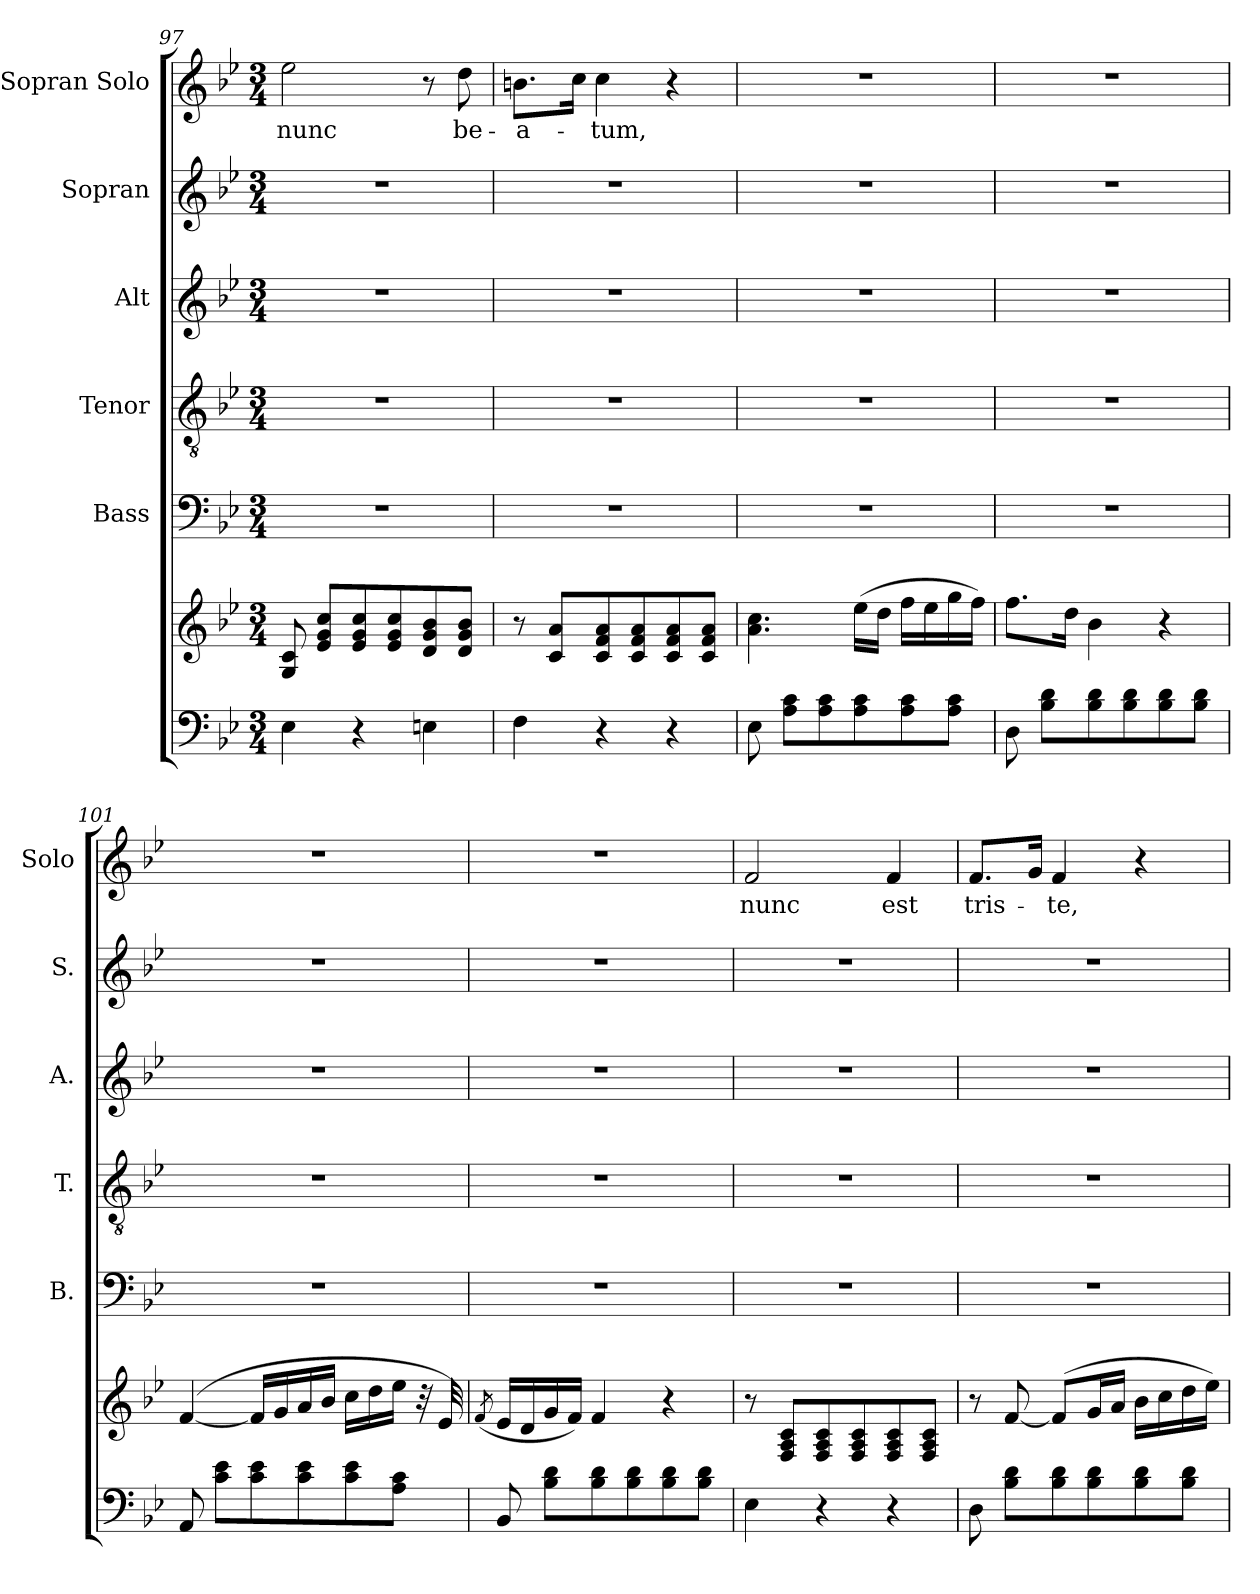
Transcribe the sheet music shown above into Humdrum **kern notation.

**kern	**kern	**kern	**kern	**kern	**kern	**kern	**text
*part6	*part6	*part5	*part4	*part3	*part2	*part1	*part1
*staff7	*staff6	*staff5	*staff4	*staff3	*staff2	*staff1	*staff1
*	*	*I"Bass	*I"Tenor	*I"Alt	*I"Sopran	*I"Sopran Solo	*
*	*	*I'B.	*I'T.	*I'A.	*I'S.	*I'Solo	*
*clefF4	*clefG2	*clefF4	*clefGv2	*clefG2	*clefG2	*clefG2	*
*k[b-e-]	*k[b-e-]	*k[b-e-]	*k[b-e-]	*k[b-e-]	*k[b-e-]	*k[b-e-]	*
*B-:	*B-:	*B-:	*B-:	*B-:	*B-:	*B-:	*
*M3/4	*M3/4	*M3/4	*M3/4	*M3/4	*M3/4	*M3/4	*
=97	=97	=97	=97	=97	=97	=97	=97
!	!	!	!	!	!	!	!LO:LY:b
4E-\	8G/ 8c/	2.r	2.r	2.r	2.r	2ee-\	nunc
.	8e-/ 8g/ 8cc/L	.	.	.	.	.	.
4r	8e-/ 8g/ 8cc/	.	.	.	.	.	.
.	8e-/ 8g/ 8cc/	.	.	.	.	.	.
4En\	8d/ 8g/ 8b-/	.	.	.	.	8r	.
!	!	!	!	!	!	!	!LO:LY:b
.	8d/ 8g/ 8b-/J	.	.	.	.	8dd\	be-
=98	=98	=98	=98	=98	=98	=98	=98
!	!	!	!	!	!	!	!LO:LY:b
4F\	8r	2.r	2.r	2.r	2.r	8.bn\L	-a-
.	8c/ 8a/L	.	.	.	.	.	.
.	.	.	.	.	.	16cc\Jk	.
!	!	!	!	!	!	!	!LO:LY:b
4r	8c/ 8f/ 8a/	.	.	.	.	4cc\	-tum,
.	8c/ 8f/ 8a/	.	.	.	.	.	.
4r	8c/ 8f/ 8a/	.	.	.	.	4r	.
.	8c/ 8f/ 8a/J	.	.	.	.	.	.
=99	=99	=99	=99	=99	=99	=99	=99
8E-\	4.a\ 4.cc\	2.r	2.r	2.r	2.r	2.r	.
8A\ 8c\L	.	.	.	.	.	.	.
8A\ 8c\	.	.	.	.	.	.	.
8A\ 8c\	(>16ee-\LL	.	.	.	.	.	.
.	16dd\JJ	.	.	.	.	.	.
8A\ 8c\	16ff\LL	.	.	.	.	.	.
.	16ee-\	.	.	.	.	.	.
8A\ 8c\J	16gg\	.	.	.	.	.	.
.	16ff\JJ)	.	.	.	.	.	.
=100	=100	=100	=100	=100	=100	=100	=100
8D\	8.ff\L	2.r	2.r	2.r	2.r	2.r	.
8B-\ 8d\L	.	.	.	.	.	.	.
.	16dd\Jk	.	.	.	.	.	.
8B-\ 8d\	4b-\	.	.	.	.	.	.
8B-\ 8d\	.	.	.	.	.	.	.
8B-\ 8d\	4r	.	.	.	.	.	.
8B-\ 8d\J	.	.	.	.	.	.	.
!!LO:PB:g=z
=101	=101	=101	=101	=101	=101	=101	=101
8AA/	([4f/	2.r	2.r	2.r	2.r	2.r	.
8c\ 8e-\L	.	.	.	.	.	.	.
8c\ 8e-\	16f/LL]	.	.	.	.	.	.
.	16g/	.	.	.	.	.	.
8c\ 8e-\	16a/	.	.	.	.	.	.
.	16b-/JJ	.	.	.	.	.	.
8c\ 8e-\	16cc\LL	.	.	.	.	.	.
.	16dd\	.	.	.	.	.	.
8A\ 8c\J	16ee-\JJ	.	.	.	.	.	.
.	32r	.	.	.	.	.	.
.	32e-/)	.	.	.	.	.	.
=102	=102	=102	=102	=102	=102	=102	=102
.	(<8qf/	.	.	.	.	.	.
8BB-/	16e-/LL	2.r	2.r	2.r	2.r	2.r	.
.	16d/	.	.	.	.	.	.
8B-\ 8d\L	16g/	.	.	.	.	.	.
.	16f/JJ)	.	.	.	.	.	.
8B-\ 8d\	4f/	.	.	.	.	.	.
8B-\ 8d\	.	.	.	.	.	.	.
8B-\ 8d\	4r	.	.	.	.	.	.
8B-\ 8d\J	.	.	.	.	.	.	.
=103	=103	=103	=103	=103	=103	=103	=103
!	!	!	!	!	!	!	!LO:LY:b
4E-\	8r	2.r	2.r	2.r	2.r	2f/	nunc
.	8F/ 8A/ 8c/L	.	.	.	.	.	.
4r	8F/ 8A/ 8c/	.	.	.	.	.	.
.	8F/ 8A/ 8c/	.	.	.	.	.	.
!	!	!	!	!	!	!	!LO:LY:b
4r	8F/ 8A/ 8c/	.	.	.	.	4f/	est
.	8F/ 8A/ 8c/J	.	.	.	.	.	.
=104	=104	=104	=104	=104	=104	=104	=104
!	!	!	!	!	!	!	!LO:LY:b
8D\	8r	2.r	2.r	2.r	2.r	8.f/L	tris-
8B-\ 8d\L	[8f/	.	.	.	.	.	.
.	.	.	.	.	.	16g/Jk	.
!	!	!	!	!	!	!	!LO:LY:b
8B-\ 8d\	(>8f/L]	.	.	.	.	4f/	-te,
8B-\ 8d\	16g/L	.	.	.	.	.	.
.	16a/JJ	.	.	.	.	.	.
8B-\ 8d\	16b-\LL	.	.	.	.	4r	.
.	16cc\	.	.	.	.	.	.
8B-\ 8d\J	16dd\	.	.	.	.	.	.
.	16ee-\JJ)	.	.	.	.	.	.
=	=	=	=	=	=	=	=
*-	*-	*-	*-	*-	*-	*-	*-
